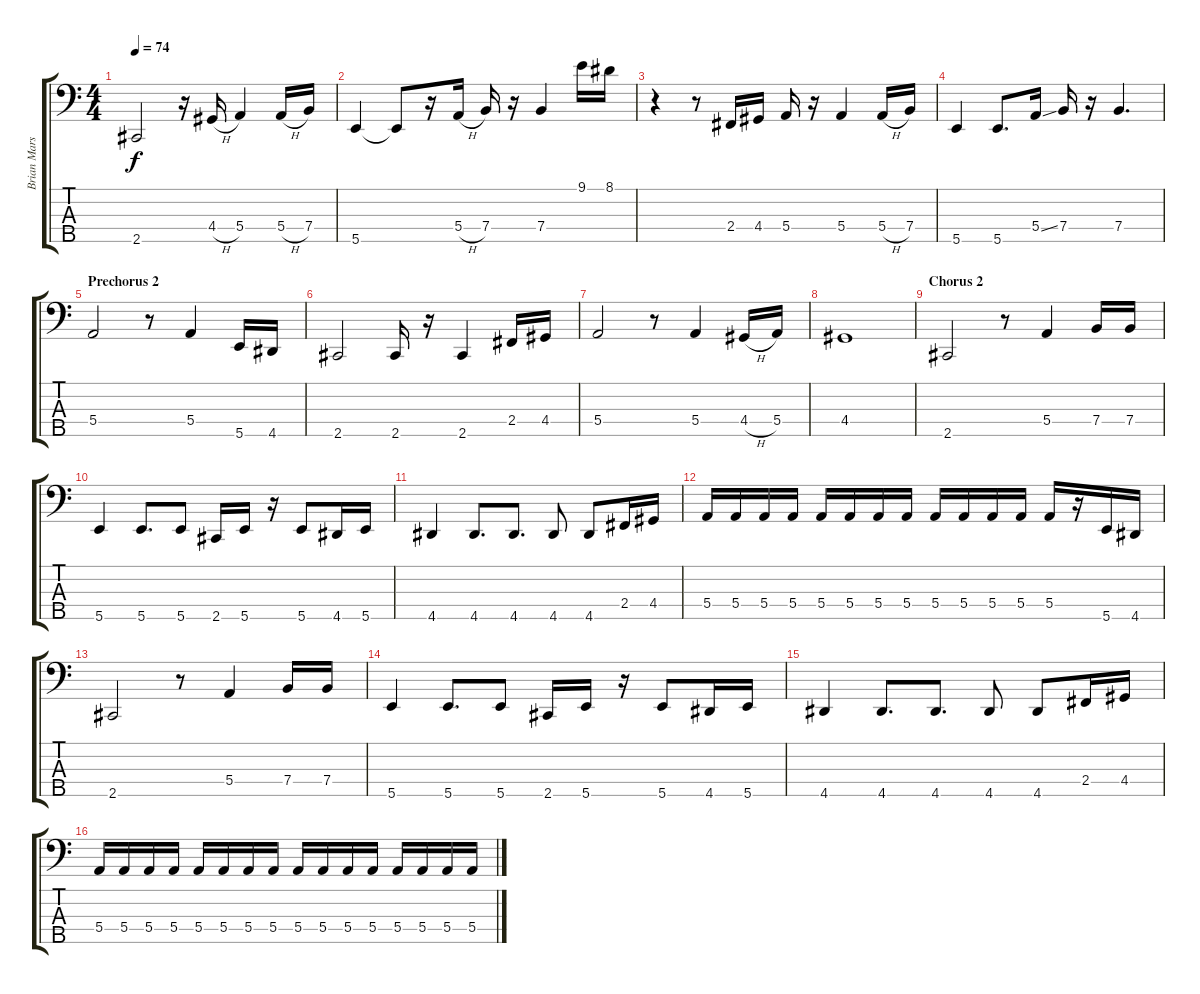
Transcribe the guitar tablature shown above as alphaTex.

\track ("Brian Marshall - 5 String Bass" "Brian Mars") {instrument electricbassfinger}
\staff {score tabs}
\tuning (G2 D2 A1 E1 B0) {hide}
\ts (4 4)
\tempo 74
\clef f4
\ks c
2.5.2{dy f} r.16 4.4{h}.16 5.4.4 5.4{h}.16 7.4.16 |
5.5.4 5.5{t}.8 r.16 5.4{h}.16 7.4.16 r.16 7.4.4 9.1.16 8.1.16 |
r.4 r.8 2.4.16 4.4.16 5.4.16 r.16 5.4.4 5.4{h}.16 7.4.16 |
5.5.4 5.5.8{d} 5.4{ss}.16 7.4.16 r.16 7.4.4{d} |
\section ("" "Prechorus 2")
5.4.2 r.8 5.4.4 5.5.16 4.5.16 |
2.5.2 2.5.16 r.16 2.5.4 2.4.16 4.4.16 |
5.4.2 r.8 5.4.4 4.4{h}.16 5.4.16 |
4.4.1 |
\section ("" "Chorus 2")
2.5.2 r.8 5.4.4 7.4.16 7.4.16 |
5.5.4 5.5.8{d} 5.5.8 2.5.16 5.5.16 r.16 5.5.8 4.5.16 5.5.16 |
4.5.4 4.5.8{d} 4.5.8{d} 4.5.8 4.5.8 2.4.16 4.4.16 |
5.4.16 5.4.16 5.4.16 5.4.16 5.4.16 5.4.16 5.4.16 5.4.16 5.4.16 5.4.16 5.4.16 5.4.16 5.4.16 r.16 5.5.16 4.5.16 |
2.5.2 r.8 5.4.4 7.4.16 7.4.16 |
5.5.4 5.5.8{d} 5.5.8 2.5.16 5.5.16 r.16 5.5.8 4.5.16 5.5.16 |
4.5.4 4.5.8{d} 4.5.8{d} 4.5.8 4.5.8 2.4.16 4.4.16 |
5.4.16 5.4.16 5.4.16 5.4.16 5.4.16 5.4.16 5.4.16 5.4.16 5.4.16 5.4.16 5.4.16 5.4.16 5.4.16 5.4.16 5.4.16 5.4.16
